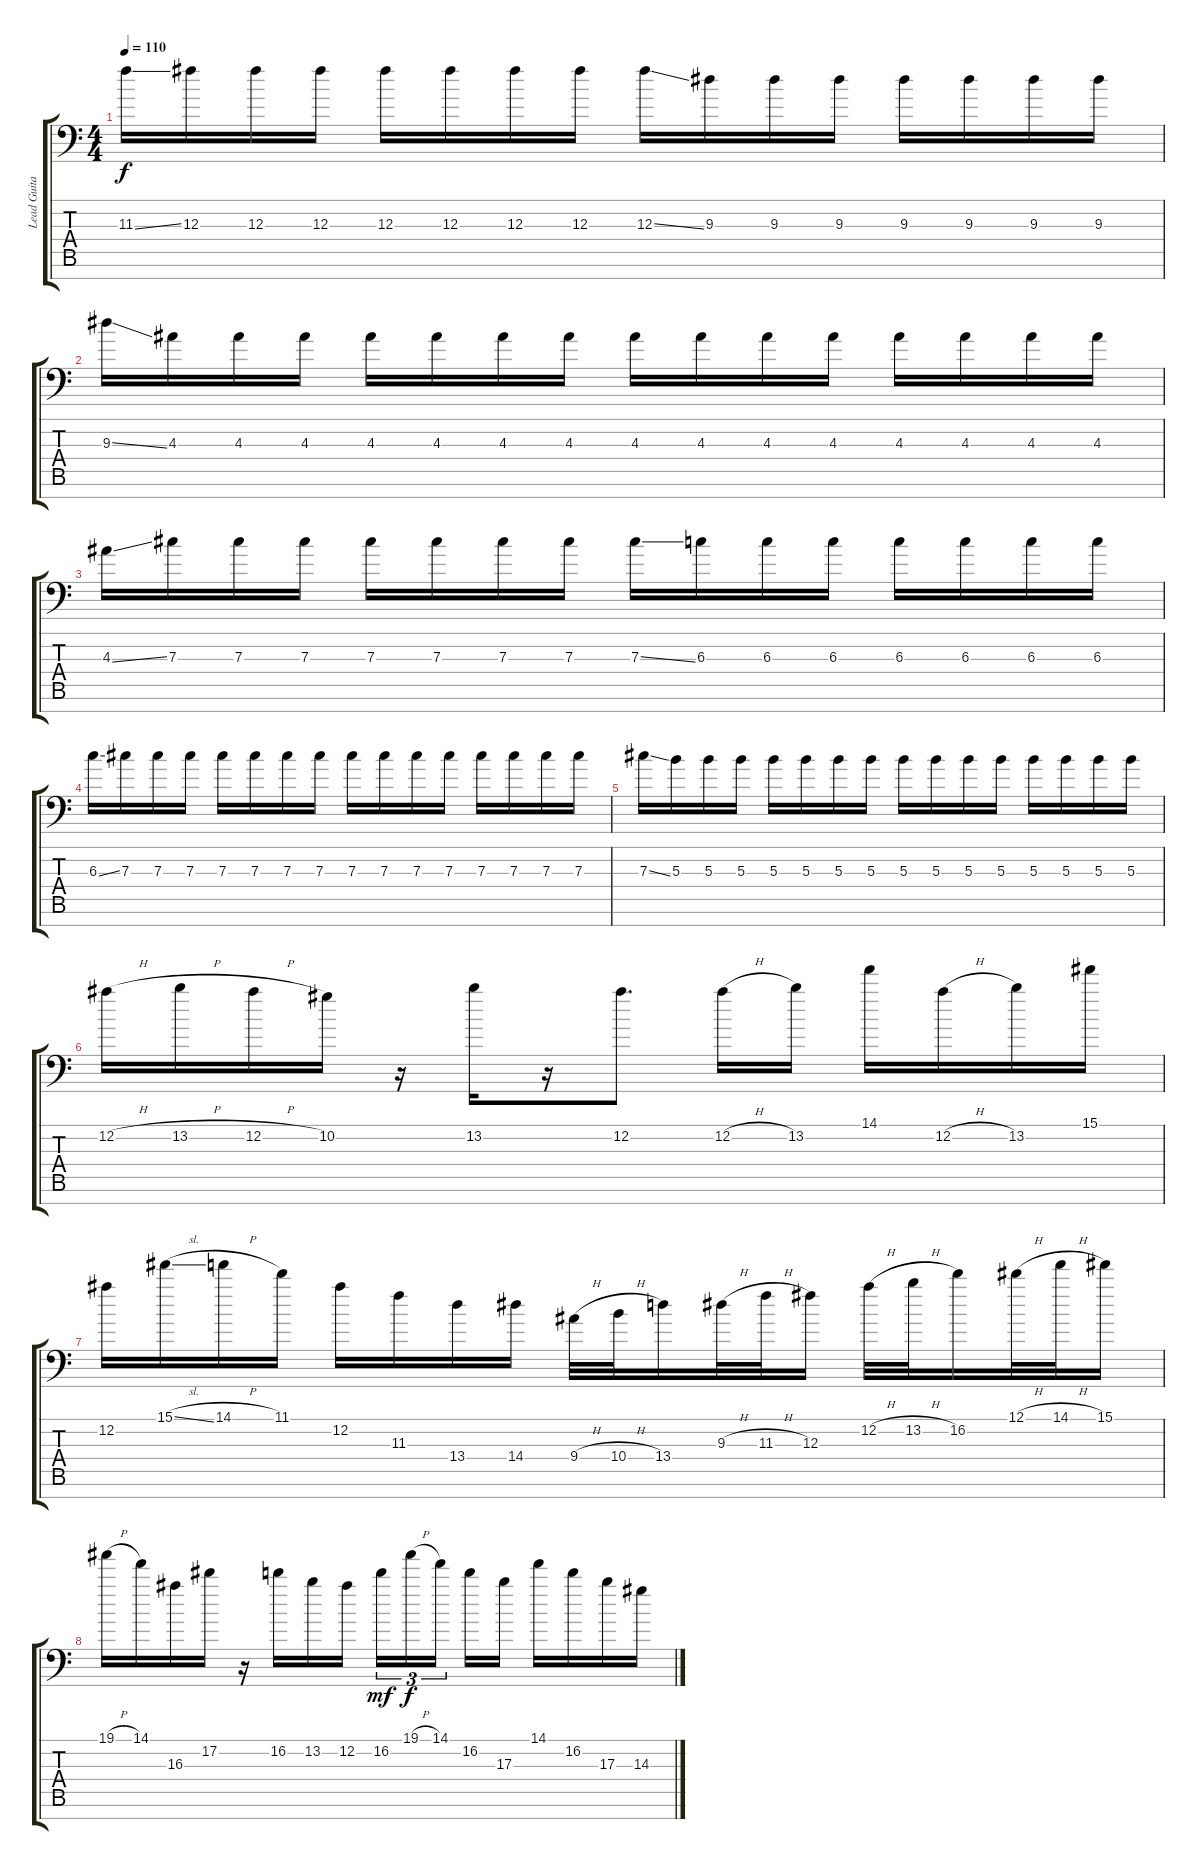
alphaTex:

\track ("Lead Guitar" "Lead Guita") {instrument distortionguitar}
\staff {score tabs}
\tuning (Eb4 Bb3 Gb3 Db3 Ab2 Eb2 Bb1) {hide}
\ts (4 4)
\tempo 110
\clef f4
\ks c
11.3{ss}.16{dy f} 12.3.16 12.3.16 12.3.16 12.3.16 12.3.16 12.3.16 12.3.16 12.3{ss}.16 9.3.16 9.3.16 9.3.16 9.3.16 9.3.16 9.3.16 9.3.16 |
9.3{ss}.16 4.3.16 4.3.16 4.3.16 4.3.16 4.3.16 4.3.16 4.3.16 4.3.16 4.3.16 4.3.16 4.3.16 4.3.16 4.3.16 4.3.16 4.3.16 |
4.3{ss}.16 7.3.16 7.3.16 7.3.16 7.3.16 7.3.16 7.3.16 7.3.16 7.3{ss}.16 6.3.16 6.3.16 6.3.16 6.3.16 6.3.16 6.3.16 6.3.16 |
6.3{ss}.16 7.3.16 7.3.16 7.3.16 7.3.16 7.3.16 7.3.16 7.3.16 7.3.16 7.3.16 7.3.16 7.3.16 7.3.16 7.3.16 7.3.16 7.3.16 |
7.3{ss}.16 5.3.16 5.3.16 5.3.16 5.3.16 5.3.16 5.3.16 5.3.16 5.3.16 5.3.16 5.3.16 5.3.16 5.3.16 5.3.16 5.3.16 5.3.16 |
12.2{h}.16 13.2{h}.16 12.2{h}.16 10.2.16 r.16 13.2.16 r.16 12.2.8{d} 12.2{h}.16 13.2.16 14.1.16 12.2{h}.16 13.2.16 15.1.16 |
12.2.16 15.1{sl}.16 14.1{h}.16 11.1.16 12.2.16 11.3.16 13.4.16 14.4.16 9.4{h}.32 10.4{h}.32 13.4.16 9.3{h}.32 11.3{h}.32 12.3.16 12.2{h}.32 13.2{h}.32 16.2.16 12.1{h}.32 14.1{h}.32 15.1.16 |
19.1{h}.16 14.1.16 16.3.16 17.2.16 r.16 16.2.16 13.2.16 12.2.16 16.2.16{tu (3 2) dy mf} 19.1{h}.16{tu (3 2) dy f} 14.1.16{tu (3 2) beam splitsecondary} 16.2.16 17.3.16 14.1.16 16.2.16 17.3.16 14.3.16
